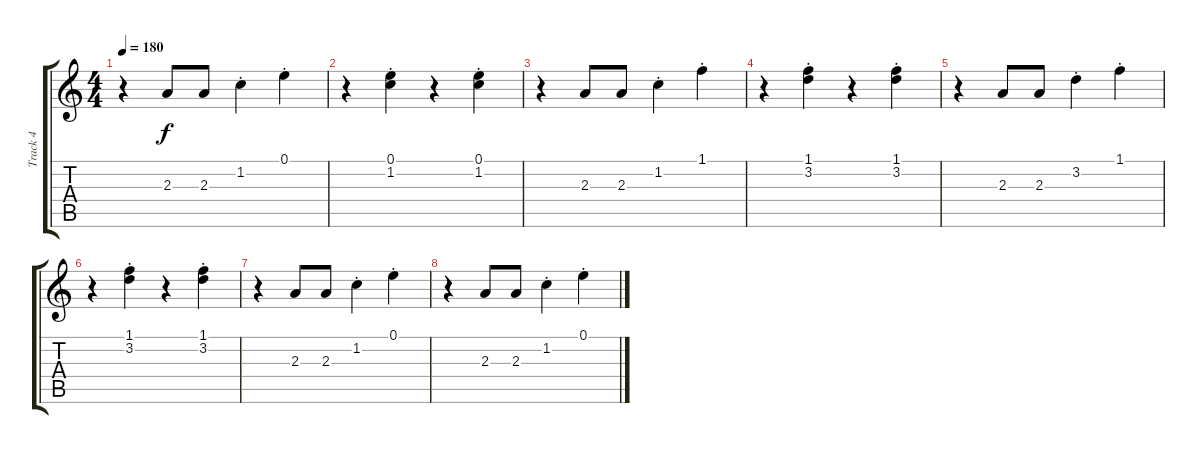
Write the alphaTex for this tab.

\track ("Track 4" "Track 4") {instrument electricguitarmuted}
\staff {score tabs}
\tuning (E4 B3 G3 D3 A2 E2) {hide}
\ts (4 4)
\tempo 180
\clef g2
\ks c
r.4{dy f} 2.3.8 2.3.8 1.2{st}.4 0.1{st}.4 |
r.4 (0.1{st} 1.2{st}).4 r.4 (0.1{st} 1.2{st}).4 |
r.4 2.3.8 2.3.8 1.2{st}.4 1.1{st}.4 |
r.4 (1.1{st} 3.2{st}).4 r.4 (1.1{st} 3.2{st}).4 |
r.4 2.3.8 2.3.8 3.2{st}.4 1.1{st}.4 |
r.4 (1.1{st} 3.2{st}).4 r.4 (1.1{st} 3.2{st}).4 |
r.4 2.3.8 2.3.8 1.2{st}.4 0.1{st}.4 |
r.4 2.3.8 2.3.8 1.2{st}.4 0.1{st}.4
